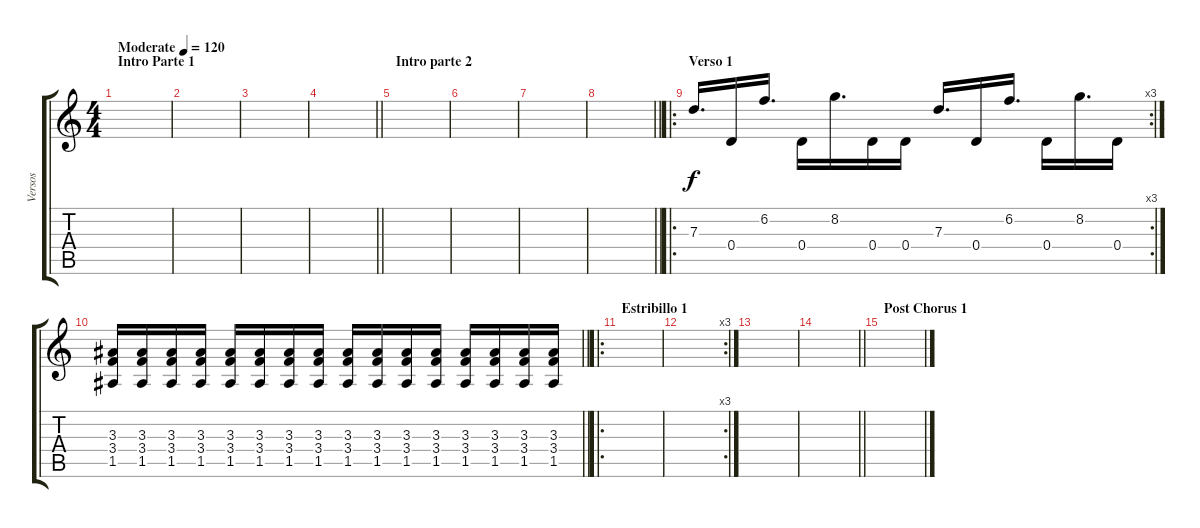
\track ("Versos" "Versos") {instrument overdrivenguitar}
\staff {score tabs}
\tuning (E4 B3 G3 D3 A2 E2) {hide}
\ts (4 4)
\section ("" "Intro Parte 1")
\tempo (120 "Moderate")
\clef g2
\ks c
|
|
|
\barLineRight lightlight
|
\section ("" "Intro parte 2")
|
|
|
\barLineRight lightlight
|
\ro
\rc 3
\section ("" "Verso 1")
7.3.16{d} 0.4.16 6.2.16{d} 0.4.16 8.2.16{d} 0.4.16 0.4.16 7.3.16{d} 0.4.16 6.2.16{d} 0.4.16 8.2.16{d} 0.4.16 |
\barLineRight lightlight
(3.3 3.4 1.5).16 (3.3 3.4 1.5).16 (3.3 3.4 1.5).16 (3.3 3.4 1.5).16 (3.3 3.4 1.5).16 (3.3 3.4 1.5).16 (3.3 3.4 1.5).16 (3.3 3.4 1.5).16 (3.3 3.4 1.5).16 (3.3 3.4 1.5).16 (3.3 3.4 1.5).16 (3.3 3.4 1.5).16 (3.3 3.4 1.5).16 (3.3 3.4 1.5).16 (3.3 3.4 1.5).16 (3.3 3.4 1.5).16 |
\ro
\section ("" "Estribillo 1")
|
\rc 3
|
|
\barLineRight lightlight
|
\section ("" "Post Chorus 1")
